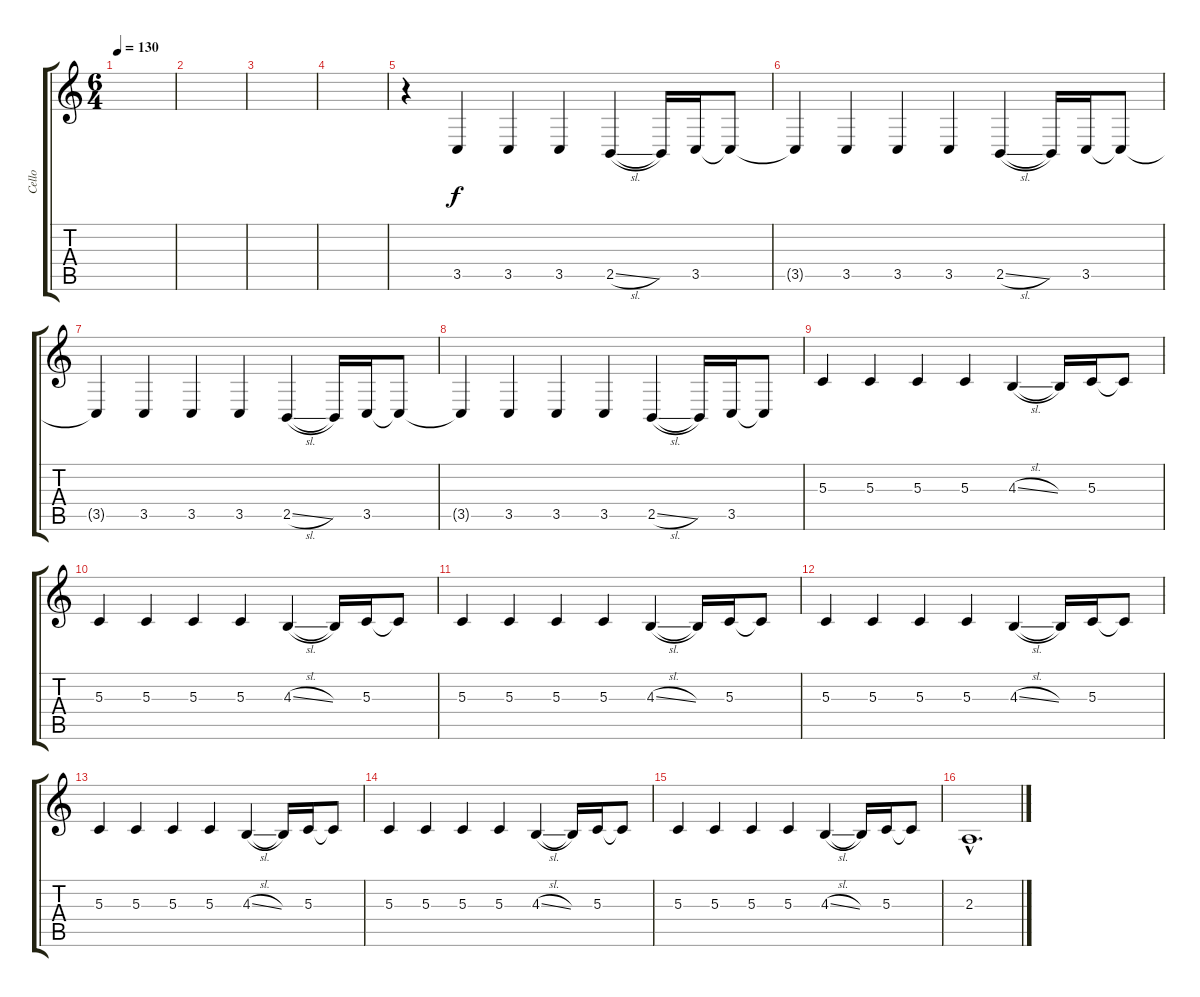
\track ("Cello" "Cello") {instrument cello}
\staff {score tabs}
\tuning (E4 B3 G3 D3 A2 E2) {hide}
\ts (6 4)
\tempo 130
\clef g2
\ks c
|
|
|
|
\section ("" "")
r.4 3.5.4 3.5.4 3.5.4 2.5{sl}.4 2.5{t}.16 3.5.16 3.5{t}.8 |
3.5{t}.4 3.5.4 3.5.4 3.5.4 2.5{sl}.4 2.5{t}.16 3.5.16 3.5{t}.8 |
3.5{t}.4 3.5.4 3.5.4 3.5.4 2.5{sl}.4 2.5{t}.16 3.5.16 3.5{t}.8 |
3.5{t}.4 3.5.4 3.5.4 3.5.4 2.5{sl}.4 2.5{t}.16 3.5.16 3.5{t}.8 |
5.3.4 5.3.4 5.3.4 5.3.4 4.3{sl}.4 4.3{t}.16 5.3.16 5.3{t}.8 |
5.3.4 5.3.4 5.3.4 5.3.4 4.3{sl}.4 4.3{t}.16 5.3.16 5.3{t}.8 |
5.3.4 5.3.4 5.3.4 5.3.4 4.3{sl}.4 4.3{t}.16 5.3.16 5.3{t}.8 |
5.3.4 5.3.4 5.3.4 5.3.4 4.3{sl}.4 4.3{t}.16 5.3.16 5.3{t}.8 |
5.3.4 5.3.4 5.3.4 5.3.4 4.3{sl}.4 4.3{t}.16 5.3.16 5.3{t}.8 |
5.3.4 5.3.4 5.3.4 5.3.4 4.3{sl}.4 4.3{t}.16 5.3.16 5.3{t}.8 |
5.3.4 5.3.4 5.3.4 5.3.4 4.3{sl}.4 4.3{t}.16 5.3.16 5.3{t}.8 |
\section ("" "")
2.3{hac}.1{d volume 0}
